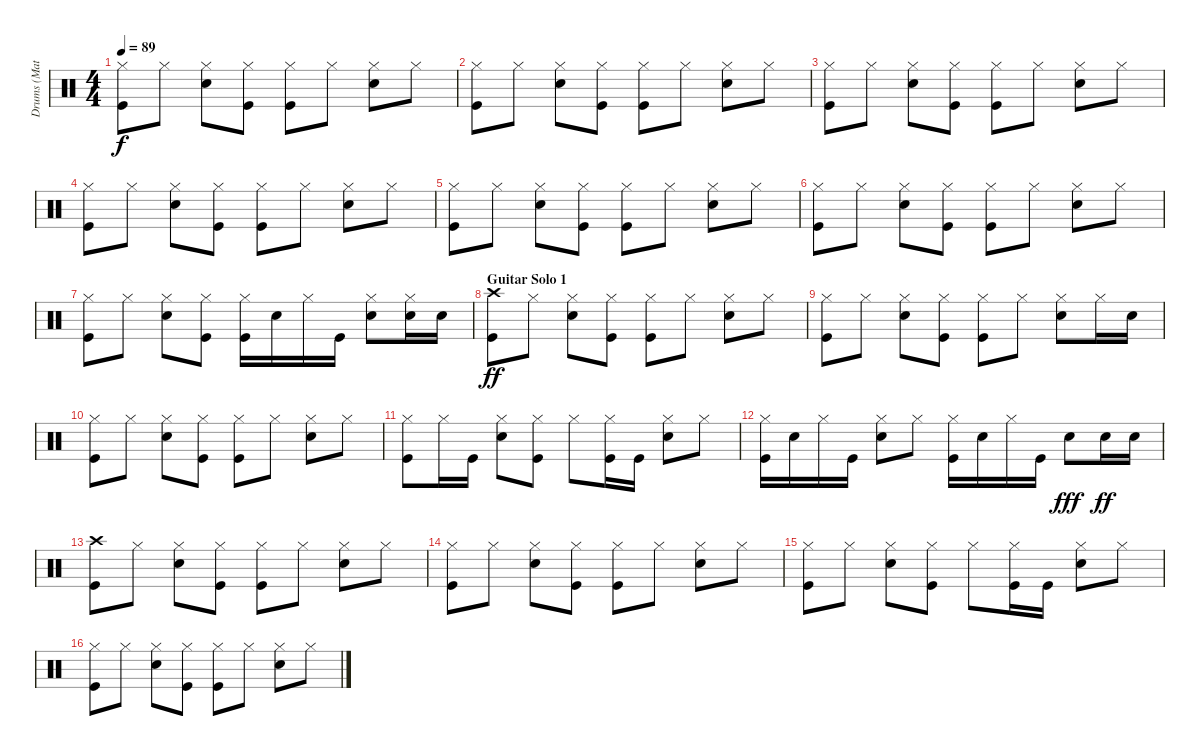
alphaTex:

\track ("Drums (Matt)" "Drums (Mat") {instrument percussion}
\staff {score}
\articulation defaults
\ts (4 4)
\tempo 89
\clef neutral
\ks c
("Kick (hit)" "Hi-Hat (closed)").8{dy f} "Hi-Hat (closed)".8 ("Electric Snare (hit)" "Hi-Hat (closed)").8 ("Kick (hit)" "Hi-Hat (closed)").8 ("Kick (hit)" "Hi-Hat (closed)").8 "Hi-Hat (closed)".8 ("Electric Snare (hit)" "Hi-Hat (closed)").8 "Hi-Hat (closed)".8 |
("Kick (hit)" "Hi-Hat (closed)").8 "Hi-Hat (closed)".8 ("Electric Snare (hit)" "Hi-Hat (closed)").8 ("Kick (hit)" "Hi-Hat (closed)").8 ("Kick (hit)" "Hi-Hat (closed)").8 "Hi-Hat (closed)".8 ("Electric Snare (hit)" "Hi-Hat (closed)").8 "Hi-Hat (closed)".8 |
("Kick (hit)" "Hi-Hat (closed)").8 "Hi-Hat (closed)".8 ("Electric Snare (hit)" "Hi-Hat (closed)").8 ("Kick (hit)" "Hi-Hat (closed)").8 ("Kick (hit)" "Hi-Hat (closed)").8 "Hi-Hat (closed)".8 ("Electric Snare (hit)" "Hi-Hat (closed)").8 "Hi-Hat (closed)".8 |
("Kick (hit)" "Hi-Hat (closed)").8 "Hi-Hat (closed)".8 ("Electric Snare (hit)" "Hi-Hat (closed)").8 ("Kick (hit)" "Hi-Hat (closed)").8 ("Kick (hit)" "Hi-Hat (closed)").8 "Hi-Hat (closed)".8 ("Electric Snare (hit)" "Hi-Hat (closed)").8 "Hi-Hat (closed)".8 |
("Kick (hit)" "Hi-Hat (closed)").8 "Hi-Hat (closed)".8 ("Electric Snare (hit)" "Hi-Hat (closed)").8 ("Kick (hit)" "Hi-Hat (closed)").8 ("Kick (hit)" "Hi-Hat (closed)").8 "Hi-Hat (closed)".8 ("Electric Snare (hit)" "Hi-Hat (closed)").8 "Hi-Hat (closed)".8 |
("Kick (hit)" "Hi-Hat (closed)").8 "Hi-Hat (closed)".8 ("Electric Snare (hit)" "Hi-Hat (closed)").8 ("Kick (hit)" "Hi-Hat (closed)").8 ("Kick (hit)" "Hi-Hat (closed)").8 "Hi-Hat (closed)".8 ("Electric Snare (hit)" "Hi-Hat (closed)").8 "Hi-Hat (closed)".8 |
("Kick (hit)" "Hi-Hat (closed)").8 "Hi-Hat (closed)".8 ("Electric Snare (hit)" "Hi-Hat (closed)").8 ("Kick (hit)" "Hi-Hat (closed)").8 ("Kick (hit)" "Hi-Hat (closed)").16 "Electric Snare (hit)".16 "Hi-Hat (closed)".16 "Kick (hit)".16 ("Electric Snare (hit)" "Hi-Hat (closed)").8 ("Electric Snare (hit)" "Hi-Hat (closed)").16 "Electric Snare (hit)".16 |
\section ("" "Guitar Solo 1")
("Kick (hit)" "Crash high (hit)").8{dy ff} "Hi-Hat (closed)".8 ("Electric Snare (hit)" "Hi-Hat (closed)").8 ("Kick (hit)" "Hi-Hat (closed)").8 ("Kick (hit)" "Hi-Hat (closed)").8 "Hi-Hat (closed)".8 ("Electric Snare (hit)" "Hi-Hat (closed)").8 "Hi-Hat (closed)".8 |
("Kick (hit)" "Hi-Hat (closed)").8 "Hi-Hat (closed)".8 ("Electric Snare (hit)" "Hi-Hat (closed)").8 ("Kick (hit)" "Hi-Hat (closed)").8 ("Kick (hit)" "Hi-Hat (closed)").8 "Hi-Hat (closed)".8 ("Electric Snare (hit)" "Hi-Hat (closed)").8 "Hi-Hat (closed)".16 "Electric Snare (hit)".16 |
("Kick (hit)" "Hi-Hat (closed)").8 "Hi-Hat (closed)".8 ("Electric Snare (hit)" "Hi-Hat (closed)").8 ("Kick (hit)" "Hi-Hat (closed)").8 ("Kick (hit)" "Hi-Hat (closed)").8 "Hi-Hat (closed)".8 ("Electric Snare (hit)" "Hi-Hat (closed)").8 "Hi-Hat (closed)".8 |
("Kick (hit)" "Hi-Hat (closed)").8 "Hi-Hat (closed)".16 "Kick (hit)".16 ("Electric Snare (hit)" "Hi-Hat (closed)").8 ("Kick (hit)" "Hi-Hat (closed)").8 "Hi-Hat (closed)".8 ("Kick (hit)" "Hi-Hat (closed)").16 "Kick (hit)".16 ("Electric Snare (hit)" "Hi-Hat (closed)").8 "Hi-Hat (closed)".8 |
("Kick (hit)" "Hi-Hat (closed)").16 "Electric Snare (hit)".16 "Hi-Hat (closed)".16 "Kick (hit)".16 ("Electric Snare (hit)" "Hi-Hat (closed)").8 "Hi-Hat (closed)".8 ("Kick (hit)" "Hi-Hat (closed)").16 "Electric Snare (hit)".16 "Hi-Hat (closed)".16 "Kick (hit)".16 "Electric Snare (hit)".8{dy fff} "Electric Snare (hit)".16{dy ff} "Electric Snare (hit)".16 |
("Kick (hit)" "Crash high (hit)").8 "Hi-Hat (closed)".8 ("Electric Snare (hit)" "Hi-Hat (closed)").8 ("Kick (hit)" "Hi-Hat (closed)").8 ("Kick (hit)" "Hi-Hat (closed)").8 "Hi-Hat (closed)".8 ("Electric Snare (hit)" "Hi-Hat (closed)").8 "Hi-Hat (closed)".8 |
("Kick (hit)" "Hi-Hat (closed)").8 "Hi-Hat (closed)".8 ("Electric Snare (hit)" "Hi-Hat (closed)").8 ("Kick (hit)" "Hi-Hat (closed)").8 ("Kick (hit)" "Hi-Hat (closed)").8 "Hi-Hat (closed)".8 ("Electric Snare (hit)" "Hi-Hat (closed)").8 "Hi-Hat (closed)".8 |
("Kick (hit)" "Hi-Hat (closed)").8 "Hi-Hat (closed)".8 ("Electric Snare (hit)" "Hi-Hat (closed)").8 ("Kick (hit)" "Hi-Hat (closed)").8 "Hi-Hat (closed)".8 ("Kick (hit)" "Hi-Hat (closed)").16 "Kick (hit)".16 ("Electric Snare (hit)" "Hi-Hat (closed)").8 "Hi-Hat (closed)".8 |
("Kick (hit)" "Hi-Hat (closed)").8 "Hi-Hat (closed)".8 ("Electric Snare (hit)" "Hi-Hat (closed)").8 ("Kick (hit)" "Hi-Hat (closed)").8 ("Kick (hit)" "Hi-Hat (closed)").8 "Hi-Hat (closed)".8 ("Electric Snare (hit)" "Hi-Hat (closed)").8 "Hi-Hat (closed)".8
